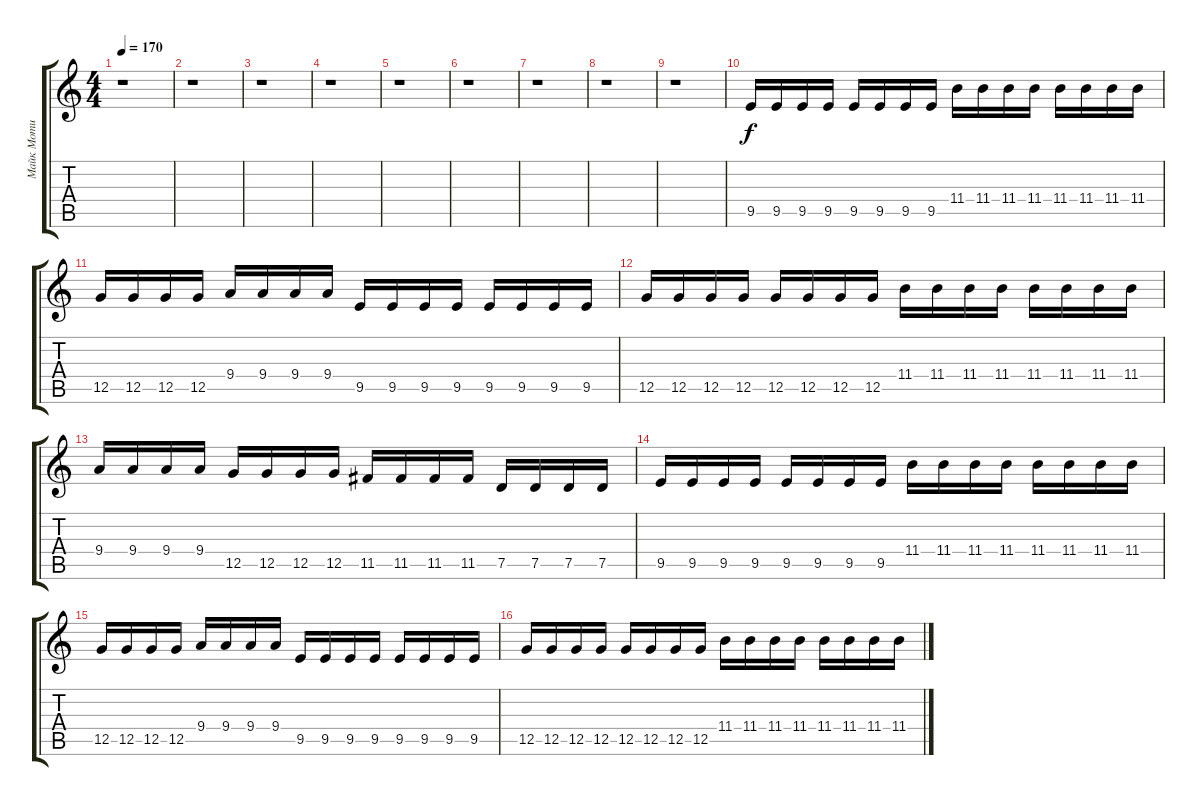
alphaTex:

\track ("Майк Моти muted guitar" "Майк Моти ") {instrument electricguitarmuted}
\staff {score tabs}
\tuning (D4 A3 F3 C3 G2 D2) {hide}
\ts (4 4)
\tempo 170
\clef g2
\ks c
r.1{dy f} |
r.1 |
r.1 |
r.1 |
r.1 |
r.1 |
r.1 |
r.1 |
r.1 |
9.5.16 9.5.16 9.5.16 9.5.16 9.5.16 9.5.16 9.5.16 9.5.16 11.4.16 11.4.16 11.4.16 11.4.16 11.4.16 11.4.16 11.4.16 11.4.16 |
12.5.16 12.5.16 12.5.16 12.5.16 9.4.16 9.4.16 9.4.16 9.4.16 9.5.16 9.5.16 9.5.16 9.5.16 9.5.16 9.5.16 9.5.16 9.5.16 |
12.5.16 12.5.16 12.5.16 12.5.16 12.5.16 12.5.16 12.5.16 12.5.16 11.4.16 11.4.16 11.4.16 11.4.16 11.4.16 11.4.16 11.4.16 11.4.16 |
9.4.16 9.4.16 9.4.16 9.4.16 12.5.16 12.5.16 12.5.16 12.5.16 11.5.16 11.5.16 11.5.16 11.5.16 7.5.16 7.5.16 7.5.16 7.5.16 |
9.5.16 9.5.16 9.5.16 9.5.16 9.5.16 9.5.16 9.5.16 9.5.16 11.4.16 11.4.16 11.4.16 11.4.16 11.4.16 11.4.16 11.4.16 11.4.16 |
12.5.16 12.5.16 12.5.16 12.5.16 9.4.16 9.4.16 9.4.16 9.4.16 9.5.16 9.5.16 9.5.16 9.5.16 9.5.16 9.5.16 9.5.16 9.5.16 |
12.5.16 12.5.16 12.5.16 12.5.16 12.5.16 12.5.16 12.5.16 12.5.16 11.4.16 11.4.16 11.4.16 11.4.16 11.4.16 11.4.16 11.4.16 11.4.16
